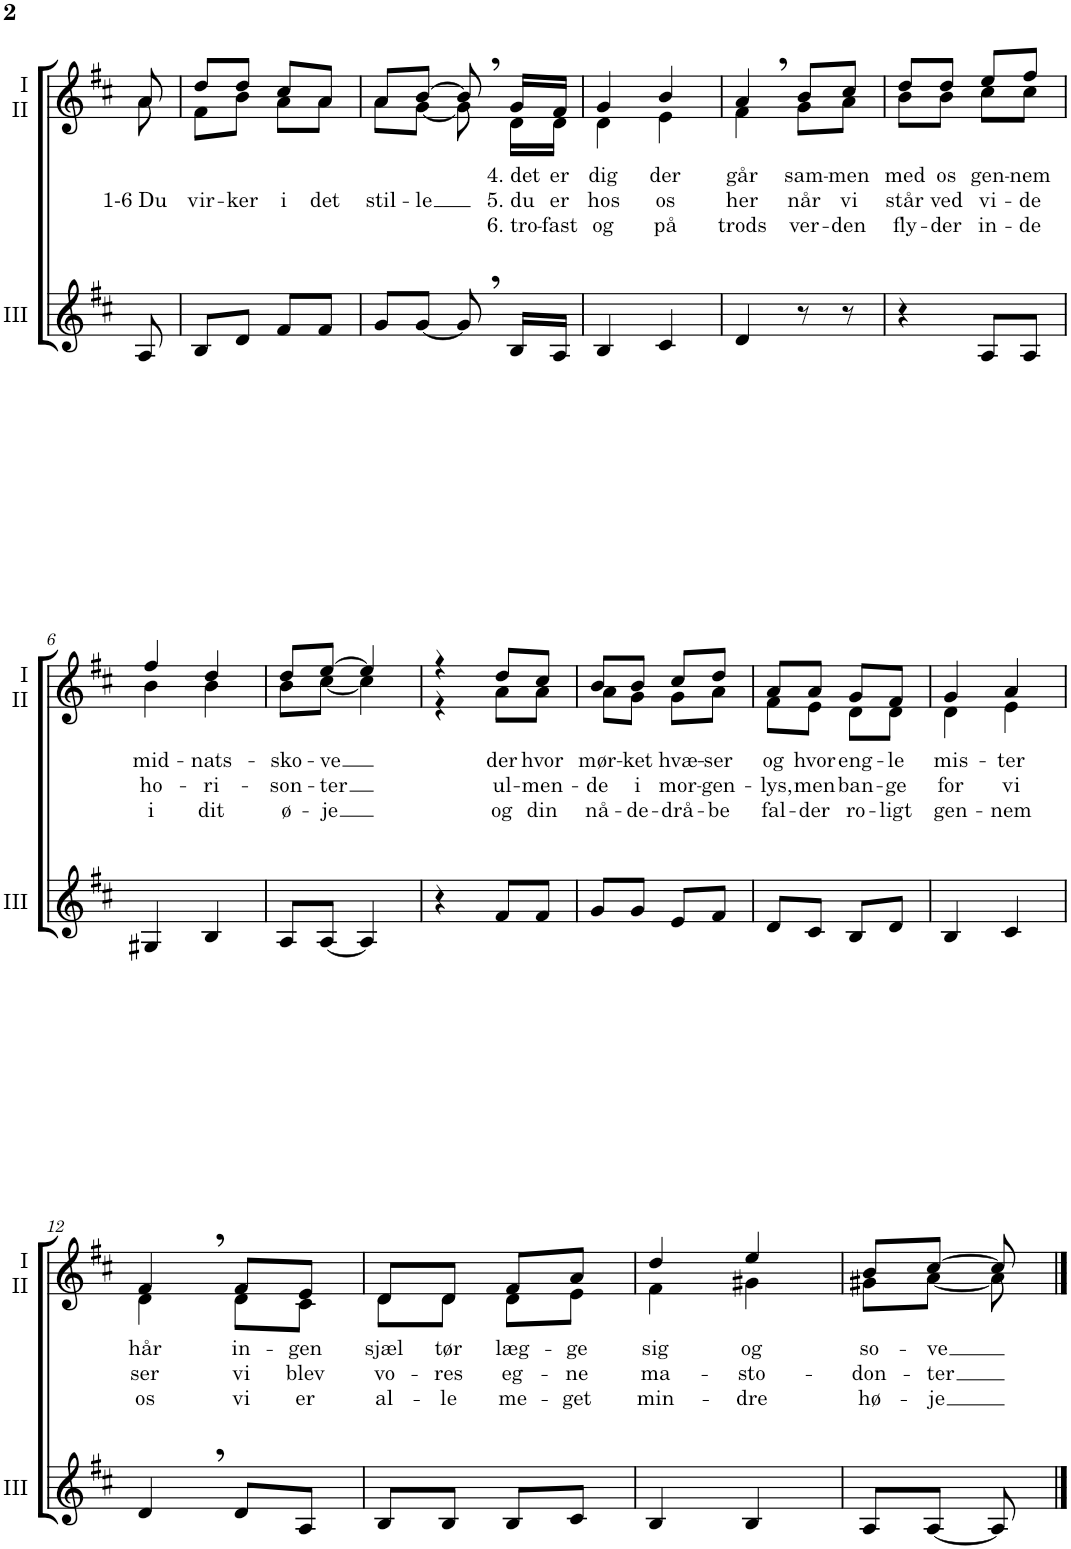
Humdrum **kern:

**kern	**kern	**text	**text	**text
*part2	*part1	*part1	*part1	*part1
*staff2	*staff1	*staff1	*staff1	*staff1
*I"III	*I"I II	*	*	*
*I'III	*I'I II	*	*	*
!!LO:PB:g=z
*clefG2	*clefG2	*	*	*
*k[f#c#]	*k[f#c#]	*	*	*
*M2/4	*M2/4	*	*	*
=	=	=	=	=
!	!	!	!LO:LY:b	!
*	*^	*	*	*
8A/	8a/	8a\	.	1-6 Du	.
=1	=1	=1	=1	=1	=1
!	!	!	!	!LO:LY:b	!
8B/L	8dd/L	8f#\L	.	vir-	.
!	!	!	!	!LO:LY:b	!
8d/J	8dd/J	8b\J	.	-ker	.
!	!	!	!	!LO:LY:b	!
8f#/L	8cc#/L	8a\L	.	i	.
!	!	!	!	!LO:LY:b	!
8f#/J	8a/J	8a\J	.	det	.
=2	=2	=2	=2	=2	=2
!	!	!	!	!LO:LY:b	!
8g/L	8a/L	8a\L	.	stil-	.
!	!	!	!	!LO:LY:b	!
[8g/J	[8b/J	[8g\J	.	-le	.
8g,/]	8b,/]	8g\]	.	.	.
!	!	!	!LO:LY:b	!LO:LY:b	!LO:LY:b
16B/LL	16g/LL	16d\LL	4. det	5. du	6. tro-
!	!	!	!LO:LY:b	!LO:LY:b	!LO:LY:b
16A/JJ	16f#/JJ	16d\JJ	er	er	-fast
=3	=3	=3	=3	=3	=3
!	!	!	!LO:LY:b	!LO:LY:b	!LO:LY:b
4B/	4g/	4d\	dig	hos	og
!	!	!	!LO:LY:b	!LO:LY:b	!LO:LY:b
4c#/	4b/	4e\	der	os	på
=4	=4	=4	=4	=4	=4
!	!	!	!LO:LY:b	!LO:LY:b	!LO:LY:b
4d/	4a,/	4f#\	går	her	trods
!	!	!	!LO:LY:b	!LO:LY:b	!LO:LY:b
8r	8b/L	8g\L	sam-	når	ver-
!	!	!	!LO:LY:b	!LO:LY:b	!LO:LY:b
8r	8cc#/J	8a\J	-men	vi	-den
=5	=5	=5	=5	=5	=5
!	!	!	!LO:LY:b	!LO:LY:b	!LO:LY:b
4r	8dd/L	8b\L	med	står	fly-
!	!	!	!LO:LY:b	!LO:LY:b	!LO:LY:b
.	8dd/J	8b\J	os	ved	-der
!	!	!	!LO:LY:b	!LO:LY:b	!LO:LY:b
8A/L	8ee/L	8cc#\L	gen-	vi-	in-
!	!	!	!LO:LY:b	!LO:LY:b	!LO:LY:b
8A/J	8ff#/J	8cc#\J	-nem	-de	-de
!!LO:LB:g=z	!!
=6	=6	=6	=6	=6	=6
!	!	!	!LO:LY:b	!LO:LY:b	!LO:LY:b
4G#X/	4ff#/	4b\	mid-	ho-	i
!	!	!	!LO:LY:b	!LO:LY:b	!LO:LY:b
4B/	4dd/	4b\	-nats-	-ri-	dit
=7	=7	=7	=7	=7	=7
!	!	!	!LO:LY:b	!LO:LY:b	!LO:LY:b
8A/L	8dd/L	8b\L	-sko-	-son-	ø-
!	!	!	!LO:LY:b	!LO:LY:b	!LO:LY:b
[8A/J	[8ee/J	[8cc#\J	-ve	-ter	-je
4A/]	4ee/]	4cc#\]	.	.	.
=8	=8	=8	=8	=8	=8
4r	4r	4r	.	.	.
!	!	!	!LO:LY:b	!LO:LY:b	!LO:LY:b
8f#/L	8dd/L	8a\L	der	ul-	og
!	!	!	!LO:LY:b	!LO:LY:b	!LO:LY:b
8f#/J	8cc#/J	8a\J	hvor	-men-	din
=9	=9	=9	=9	=9	=9
!	!	!	!LO:LY:b	!LO:LY:b	!LO:LY:b
8g/L	8b/L	8a\L	mør-	-de	nå-
!	!	!	!LO:LY:b	!LO:LY:b	!LO:LY:b
8g/J	8b/J	8g\J	-ket	i	-de-
!	!	!	!LO:LY:b	!LO:LY:b	!LO:LY:b
8e/L	8cc#/L	8g\L	hvæ-	mor-	-drå-
!	!	!	!LO:LY:b	!LO:LY:b	!LO:LY:b
8f#/J	8dd/J	8a\J	-ser	-gen-	-be
=10	=10	=10	=10	=10	=10
!	!	!	!LO:LY:b	!LO:LY:b	!LO:LY:b
8d/L	8a/L	8f#\L	og	-lys,	fal-
!	!	!	!LO:LY:b	!LO:LY:b	!LO:LY:b
8c#/J	8a/J	8e\J	hvor	men	-der
!	!	!	!LO:LY:b	!LO:LY:b	!LO:LY:b
8B/L	8g/L	8d\L	eng-	ban-	ro-
!	!	!	!LO:LY:b	!LO:LY:b	!LO:LY:b
8d/J	8f#/J	8d\J	-le	-ge	-ligt
=11	=11	=11	=11	=11	=11
!	!	!	!LO:LY:b	!LO:LY:b	!LO:LY:b
4B/	4g/	4d\	mis-	for	gen-
!	!	!	!LO:LY:b	!LO:LY:b	!LO:LY:b
4c#/	4a/	4e\	-ter	vi	-nem
!!LO:LB:g=z	!!
=12	=12	=12	=12	=12	=12
!	!	!	!LO:LY:b	!LO:LY:b	!LO:LY:b
4d,/	4f#,/	4d\	hår	ser	os
!	!	!	!LO:LY:b	!LO:LY:b	!LO:LY:b
8d/L	8f#/L	8d\L	in-	vi	vi
!	!	!	!LO:LY:b	!LO:LY:b	!LO:LY:b
8A/J	8e/J	8c#\J	-gen	blev	er
=13	=13	=13	=13	=13	=13
!	!	!	!LO:LY:b	!LO:LY:b	!LO:LY:b
8B/L	8d/L	8d\L	sjæl	vo-	al-
!	!	!	!LO:LY:b	!LO:LY:b	!LO:LY:b
8B/J	8d/J	8d\J	tør	-res	-le
!	!	!	!LO:LY:b	!LO:LY:b	!LO:LY:b
8B/L	8f#/L	8d\L	læg-	eg-	me-
!	!	!	!LO:LY:b	!LO:LY:b	!LO:LY:b
8c#/J	8a/J	8e\J	-ge	-ne	-get
=14	=14	=14	=14	=14	=14
!	!	!	!LO:LY:b	!LO:LY:b	!LO:LY:b
4B/	4dd/	4f#\	sig	ma-	min-
!	!	!	!LO:LY:b	!LO:LY:b	!LO:LY:b
4B/	4ee/	4g#X\	og	-sto-	-dre
=15	=15	=15	=15	=15	=15
!	!	!	!LO:LY:b	!LO:LY:b	!LO:LY:b
8A/L	8b/L	8g#X\L	so-	-don-	hø-
!	!	!	!LO:LY:b	!LO:LY:b	!LO:LY:b
[8A/J	[8cc#/J	[8a\J	-ve	-ter	-je
8A/]	8cc#/]	8a\]	.	.	.
*	*v	*v	*	*	*
==	==	==	==	==
*-	*-	*-	*-	*-
